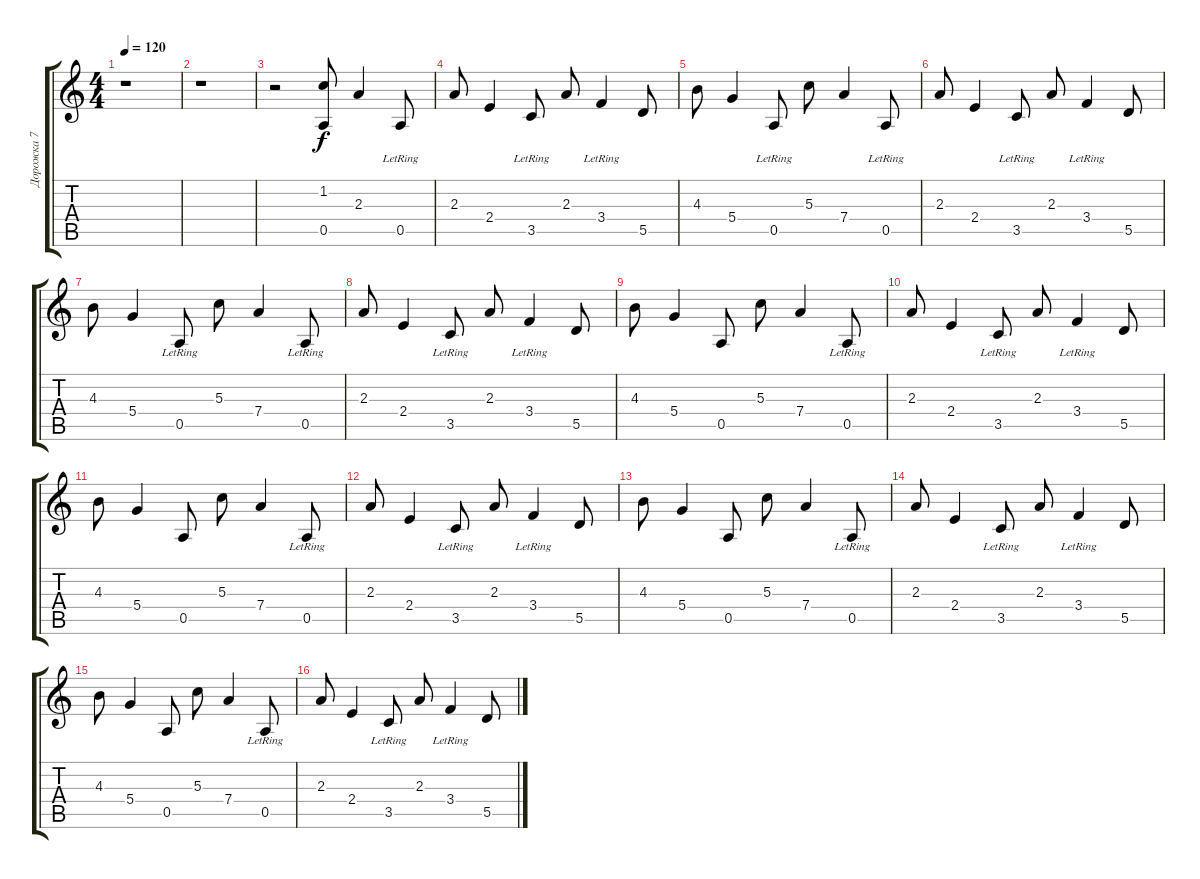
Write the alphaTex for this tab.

\track ("Дорожка 7" "Дорожка 7") {instrument acousticguitarsteel}
\staff {score tabs}
\tuning (E4 B3 G3 D3 A2 E2) {hide}
\ts (4 4)
\tempo 120
\clef g2
\ks c
r.1{dy f} |
r.1 |
r.2 (1.2 0.5).8 2.3.4 0.5{lr}.8 |
2.3.8 2.4.4 3.5{lr}.8 2.3.8 3.4{lr}.4 5.5.8 |
4.3.8 5.4.4 0.5{lr}.8 5.3.8 7.4.4 0.5{lr}.8 |
2.3.8 2.4.4 3.5{lr}.8 2.3.8 3.4{lr}.4 5.5.8 |
4.3.8 5.4.4 0.5{lr}.8 5.3.8 7.4.4 0.5{lr}.8 |
2.3.8 2.4.4 3.5{lr}.8 2.3.8 3.4{lr}.4 5.5.8 |
4.3.8 5.4.4 0.5.8 5.3.8 7.4.4 0.5{lr}.8 |
2.3.8 2.4.4 3.5{lr}.8 2.3.8 3.4{lr}.4 5.5.8 |
4.3.8 5.4.4 0.5.8 5.3.8 7.4.4 0.5{lr}.8 |
2.3.8 2.4.4 3.5{lr}.8 2.3.8 3.4{lr}.4 5.5.8 |
4.3.8 5.4.4 0.5.8 5.3.8 7.4.4 0.5{lr}.8 |
2.3.8 2.4.4 3.5{lr}.8 2.3.8 3.4{lr}.4 5.5.8 |
4.3.8 5.4.4 0.5.8 5.3.8 7.4.4 0.5{lr}.8 |
2.3.8 2.4.4 3.5{lr}.8 2.3.8 3.4{lr}.4 5.5.8
